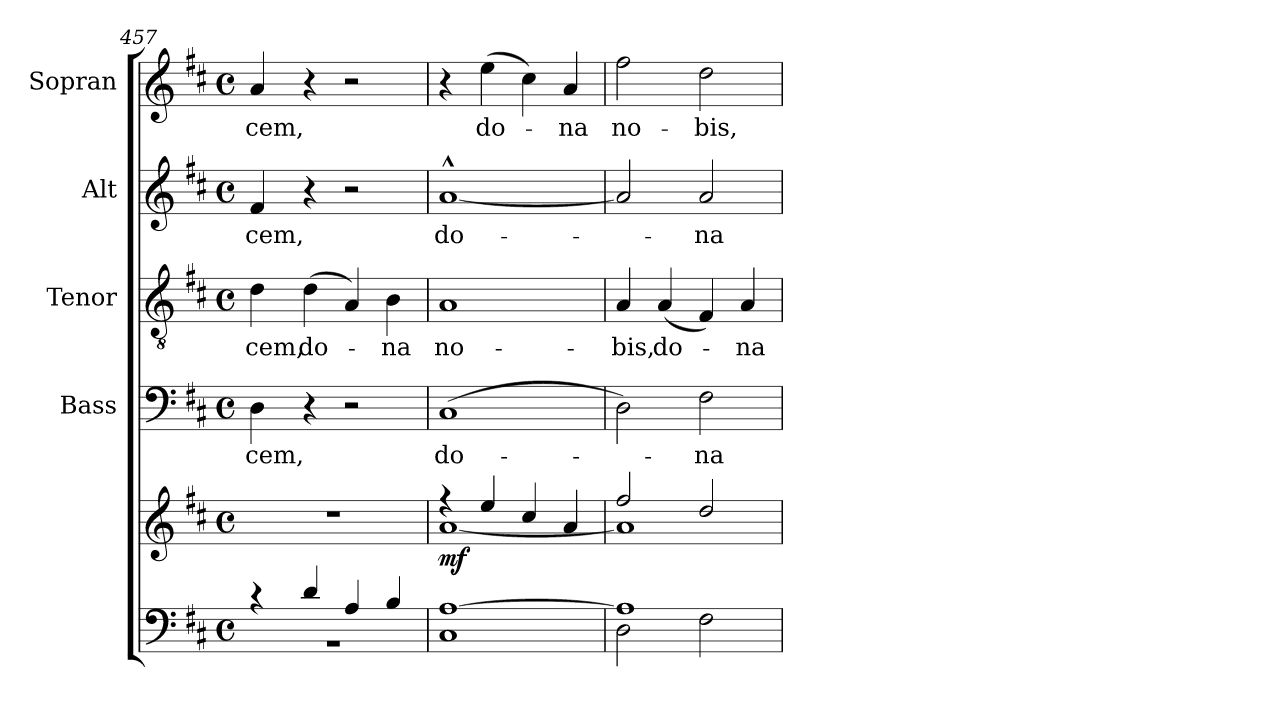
**kern	**kern	**dynam	**kern	**text	**kern	**text	**kern	**text	**kern	**text
*part5	*part5	*part5	*part4	*part4	*part3	*part3	*part2	*part2	*part1	*part1
*staff6	*staff5	*staff5/6	*staff4	*staff4	*staff3	*staff3	*staff2	*staff2	*staff1	*staff1
*	*	*	*I"Bass	*	*I"Tenor	*	*I"Alt	*	*I"Sopran	*
*	*	*	*I'B.	*	*I'T.	*	*I'A.	*	*I'S.	*
*clefF4	*clefG2	*	*clefF4	*	*clefGv2	*	*clefG2	*	*clefG2	*
*k[f#c#]	*k[f#c#]	*	*k[f#c#]	*	*k[f#c#]	*	*k[f#c#]	*	*k[f#c#]	*
*D:	*D:	*	*D:	*	*D:	*	*D:	*	*D:	*
*M4/4	*M4/4	*	*M4/4	*	*M4/4	*	*M4/4	*	*M4/4	*
*met(c)	*met(c)	*	*met(c)	*	*met(c)	*	*met(c)	*	*met(c)	*
=457	=457	=457	=457	=457	=457	=457	=457	=457	=457	=457
*^	*	*	*	*	*	*	*	*	*	*
!	!	!	!	!	!LO:LY:b	!	!LO:LY:b	!	!LO:LY:b	!	!LO:LY:b
4rc	1rBB	1r	.	4D\	-cem,	4d\	-cem,	4f#/	-cem,	4a/	-cem,
!	!	!	!	!	!	!	!LO:LY:b	!	!	!	!
4d/	.	.	.	4r	.	(>4d\	do-	4r	.	4r	.
4A/	.	.	.	2r	.	4A/)	.	2r	.	2r	.
!	!	!	!	!	!	!	!LO:LY:b	!	!	!	!
4B/	.	.	.	.	.	4B\	-na	.	.	.	.
=458	=458	=458	=458	=458	=458	=458	=458	=458	=458	=458	=458
*	*	*^	*	*	*	*	*	*	*	*	*
!	!	!	!	!LO:DY:b	!	!LO:LY:b	!	!LO:LY:b	!	!LO:LY:b	!	!
[>1A	1C#	4rff	[<1a	mf	(>1C#	do-	1A	no-	[1a^^>	do-	4r	.
!	!	!	!	!	!	!	!	!	!	!	!	!LO:LY:b
.	.	4ee/	.	.	.	.	.	.	.	.	(>4ee\	do-
.	.	4cc#/	.	.	.	.	.	.	.	.	4cc#\)	.
!	!	!	!	!	!	!	!	!	!	!	!	!LO:LY:b
.	.	4a/	.	.	.	.	.	.	.	.	4a/	-na
=459	=459	=459	=459	=459	=459	=459	=459	=459	=459	=459	=459	=459
!	!	!	!	!	!	!	!	!LO:LY:b	!	!	!	!LO:LY:b
1A]	2D\	2ff#/	1a]	.	2D\)	.	4A/	-bis,	2a/]	.	2ff#\	no-
!	!	!	!	!	!	!	!	!LO:LY:b	!	!	!	!
.	.	.	.	.	.	.	(<4A/	do-	.	.	.	.
!	!	!	!	!	!	!LO:LY:b	!	!	!	!LO:LY:b	!	!LO:LY:b
.	2F#\	2dd/	.	.	2F#\	-na	4F#/)	.	2a/	-na	2dd\	-bis,
!	!	!	!	!	!	!	!	!LO:LY:b	!	!	!	!
.	.	.	.	.	.	.	4A/	-na	.	.	.	.
*v	*v	*	*	*	*	*	*	*	*	*	*	*
*	*v	*v	*	*	*	*	*	*	*	*	*
=	=	=	=	=	=	=	=	=	=	=
*-	*-	*-	*-	*-	*-	*-	*-	*-	*-	*-
